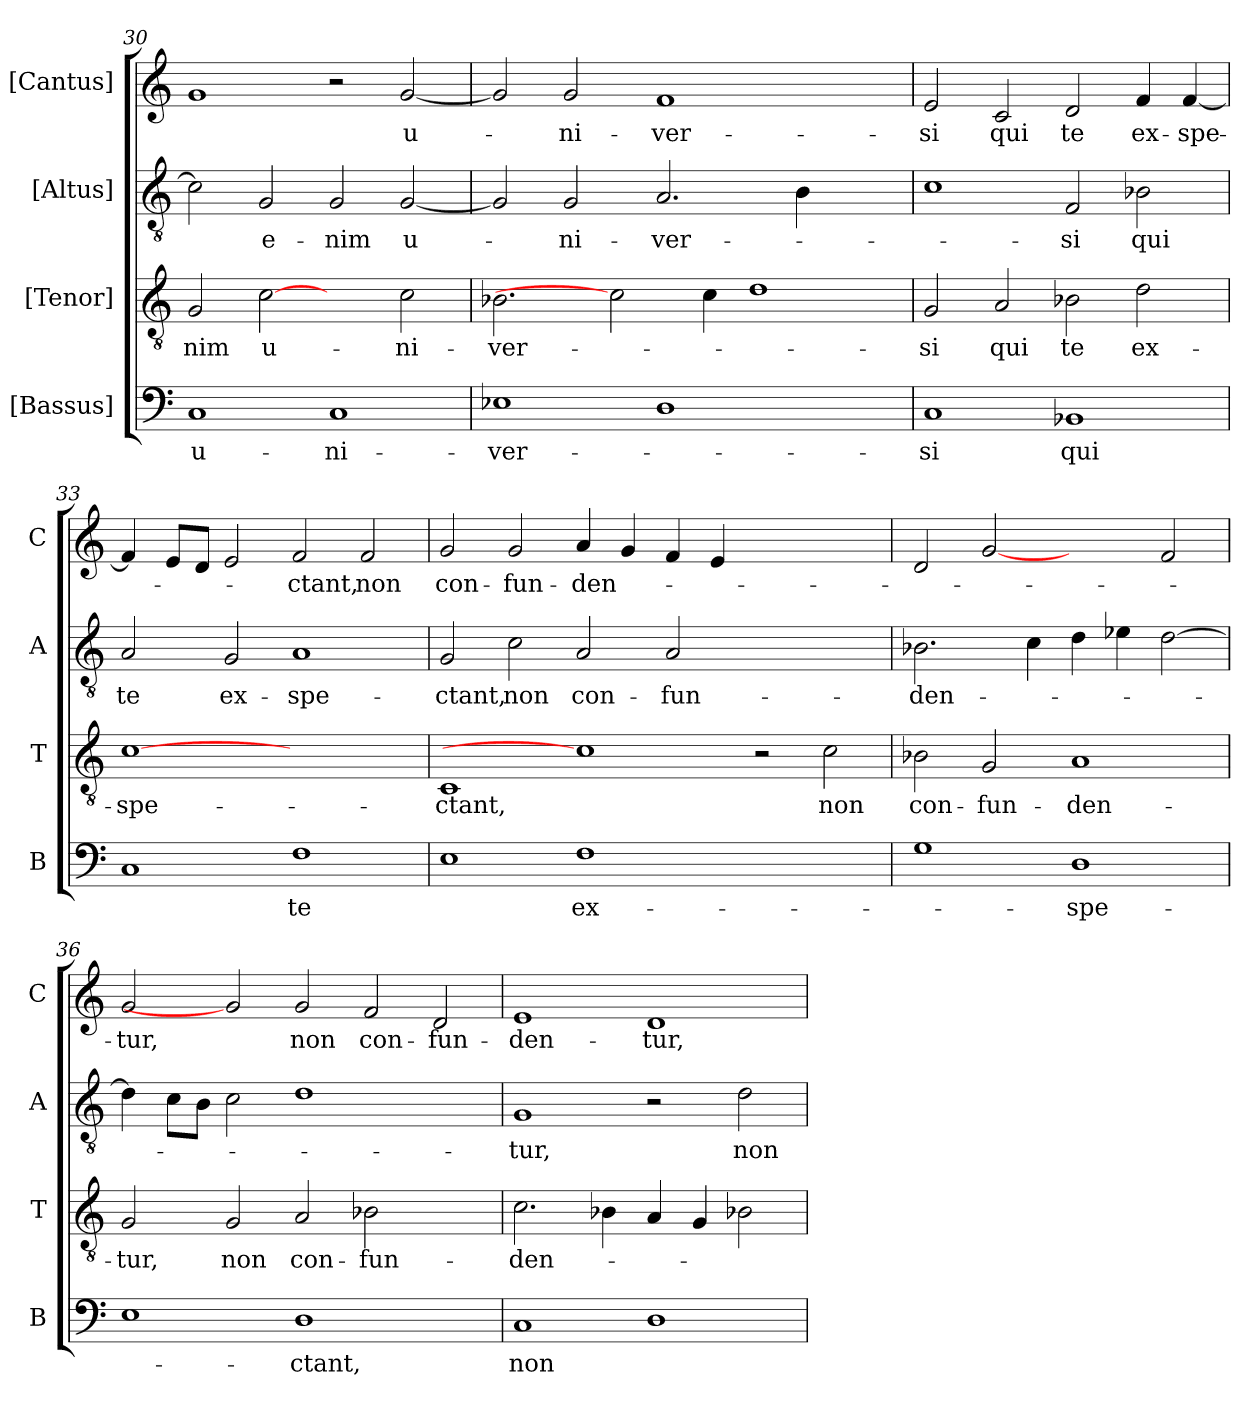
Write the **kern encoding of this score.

**kern	**text	**kern	**text	**kern	**text	**kern	**text
*part4	*part4	*part3	*part3	*part2	*part2	*part1	*part1
*staff4	*staff4	*staff3	*staff3	*staff2	*staff2	*staff1	*staff1
*I"[Bassus]	*	*I"[Tenor]	*	*I"[Altus]	*	*I"[Cantus]	*
*I'B	*	*I'T	*	*I'A	*	*I'C	*
!!LO:LB:g=z
*clefF4	*	*clefGv2	*	*clefGv2	*	*clefG2	*
*k[]	*	*k[]	*	*k[]	*	*k[]	*
*C:	*	*C:	*	*C:	*	*C:	*
=30	=30	=30	=30	=30	=30	=30	=30
!	!LO:LY:b	!	!LO:LY:b	!	!	!	!
1C	u-	2G/	-nim	2c\]	.	1g	.
!	!	!	!LO:LY:b	!	!LO:LY:b	!	!
.	.	[2c	u-	2G/	e-	.	.
!	!LO:LY:b	!	!	!	!LO:LY:b	!	!
1C	-ni-	2ryy	.	2G/	-nim	2r	.
!	!	!	!LO:LY:b	!	!LO:LY:b	!	!LO:LY:b
.	.	2c\	-ni-	[2G/	u-	[2g/	u-
=31	=31	=31	=31	=31	=31	=31	=31
!	!LO:LY:b	!	!LO:LY:b	!	!	!	!
1E-X	-ver-	2.B-X\	-ver-	2G/]	.	2g/]	.
!	!	!	!	!	!LO:LY:b	!	!LO:LY:b
.	.	.	.	2G/	-ni-	2g/	-ni-
.	.	2c]	.	.	.	.	.
!	!	!	!	!	!LO:LY:b	!	!LO:LY:b
1D	.	.	.	2.A/	-ver-	1f	-ver-
.	.	4c\	.	.	.	.	.
.	.	1d	.	.	.	.	.
.	.	.	.	4B\	.	.	.
2ryy	.	.	.	2ryy	.	2ryy	.
=32	=32	=32	=32	=32	=32	=32	=32
!	!LO:LY:b	!	!LO:LY:b	!	!	!	!LO:LY:b
1C	-si	2G/	-si	1c	.	2e/	-si
!	!	!	!LO:LY:b	!	!	!	!LO:LY:b
.	.	2A/	qui	.	.	2c/	qui
!	!LO:LY:b	!	!LO:LY:b	!	!LO:LY:b	!	!LO:LY:b
1BB-X	qui	2B-X\	te	2F/	-si	2d/	te
!	!	!	!LO:LY:b	!	!LO:LY:b	!	!LO:LY:b
.	.	2d\	ex-	2B-X\	qui	4f/	ex-
!	!	!	!	!	!	!	!LO:LY:b
.	.	.	.	.	.	[4f/	-spe-
=33	=33	=33	=33	=33	=33	=33	=33
!	!	!	!LO:LY:b	!	!LO:LY:b	!	!
1C	.	[1c	-spe-	2A/	te	4f/]	.
.	.	.	.	.	.	8e/L	.
.	.	.	.	.	.	8d/J	.
!	!	!	!	!	!LO:LY:b	!	!
.	.	.	.	2G/	ex-	2e/	.
!	!LO:LY:b	!	!	!	!LO:LY:b	!	!LO:LY:b
1F	te	1ryy	.	1A	-spe-	2f/	-ctant,
!	!	!	!	!	!	!	!LO:LY:b
.	.	.	.	.	.	2f/	non
=34	=34	=34	=34	=34	=34	=34	=34
!	!	!	!LO:LY:b	!	!LO:LY:b	!	!LO:LY:b
1E	.	1C	-ctant,	2G/	-ctant,	2g/	con-
!	!	!	!	!	!LO:LY:b	!	!LO:LY:b
.	.	.	.	2c\	non	2g/	-fun-
!	!LO:LY:b	!	!	!	!LO:LY:b	!	!LO:LY:b
1F	ex-	1c]	.	2A/	con-	4a/	-den-
.	.	.	.	.	.	4g/	.
!	!	!	!	!	!LO:LY:b	!	!
.	.	.	.	2A/	-fun-	4f/	.
.	.	.	.	.	.	4e/	.
1ryy	.	2r	.	1ryy	.	1ryy	.
!	!	!	!LO:LY:b	!	!	!	!
.	.	2c\	non	.	.	.	.
!!LO:PB:g=z
=35	=35	=35	=35	=35	=35	=35	=35
!	!	!	!LO:LY:b	!	!LO:LY:b	!	!
1G	.	2B-X\	con-	2.B-X\	-den-	2d/	.
!	!	!	!LO:LY:b	!	!	!	!
.	.	2G/	-fun-	.	.	[2g	.
.	.	.	.	4c\	.	.	.
!	!LO:LY:b	!	!LO:LY:b	!	!	!	!
1D	-spe-	1A	-den-	4d\	.	2ryy	.
.	.	.	.	4e-X\	.	.	.
.	.	.	.	[2d\	.	2f/	.
=36	=36	=36	=36	=36	=36	=36	=36
!	!	!	!LO:LY:b	!	!	!	!LO:LY:b
1E	.	2G/	-tur,	4d\]	.	2g/	-tur,
.	.	.	.	8c\L	.	.	.
.	.	.	.	8B\J	.	.	.
!	!	!	!LO:LY:b	!	!	!	!
.	.	2G/	non	2c\	.	2g]	.
!	!LO:LY:b	!	!LO:LY:b	!	!	!	!LO:LY:b
1D	-ctant,	2A/	con-	1d	.	2g/	non
!	!	!	!LO:LY:b	!	!	!	!LO:LY:b
.	.	2B-X\	-fun-	.	.	2f/	con-
!	!	!	!	!	!	!	!LO:LY:b
2ryy	.	2ryy	.	2ryy	.	2d/	-fun-
=37	=37	=37	=37	=37	=37	=37	=37
!	!LO:LY:b	!	!LO:LY:b	!	!LO:LY:b	!	!LO:LY:b
1C	non	2.c\	-den-	1G	-tur,	1e	-den-
.	.	4B-X\	.	.	.	.	.
!	!	!	!	!	!	!	!LO:LY:b
1D	.	4A/	.	2r	.	1d	-tur,
.	.	4G/	.	.	.	.	.
!	!	!	!	!	!LO:LY:b	!	!
.	.	2B-X\	.	2d\	non	.	.
=	=	=	=	=	=	=	=
*-	*-	*-	*-	*-	*-	*-	*-
